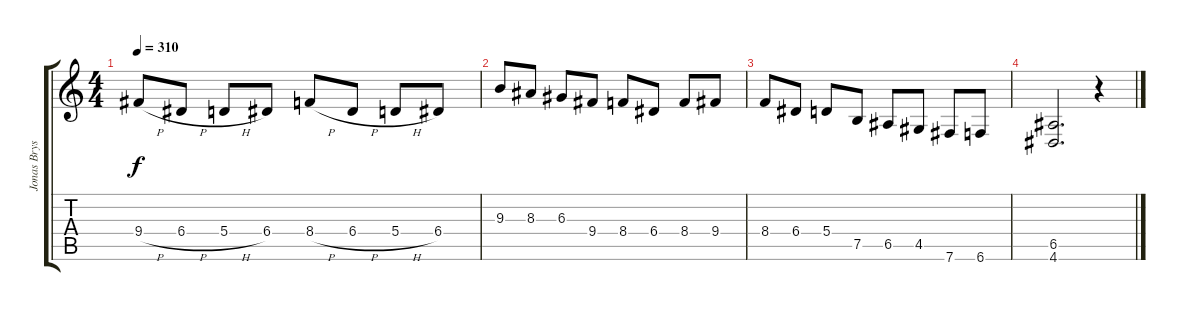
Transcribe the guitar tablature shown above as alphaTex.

\track ("Jonas Bryssling" "Jonas Brys") {instrument overdrivenguitar}
\staff {score tabs}
\tuning (B3 Gb3 D3 A2 E2 B1) {hide}
\ts (4 4)
\tempo 310
\clef g2
\ks c
9.4{h}.8{dy f} 6.4{h}.8 5.4{h}.8 6.4.8 8.4{h}.8 6.4{h}.8 5.4{h}.8 6.4.8 |
9.3.8 8.3.8 6.3.8 9.4.8 8.4.8 6.4.8 8.4.8 9.4.8 |
8.4.8 6.4.8 5.4.8 7.5.8 6.5.8 4.5.8 7.6.8 6.6.8 |
(6.5 4.6).2{d} r.4
